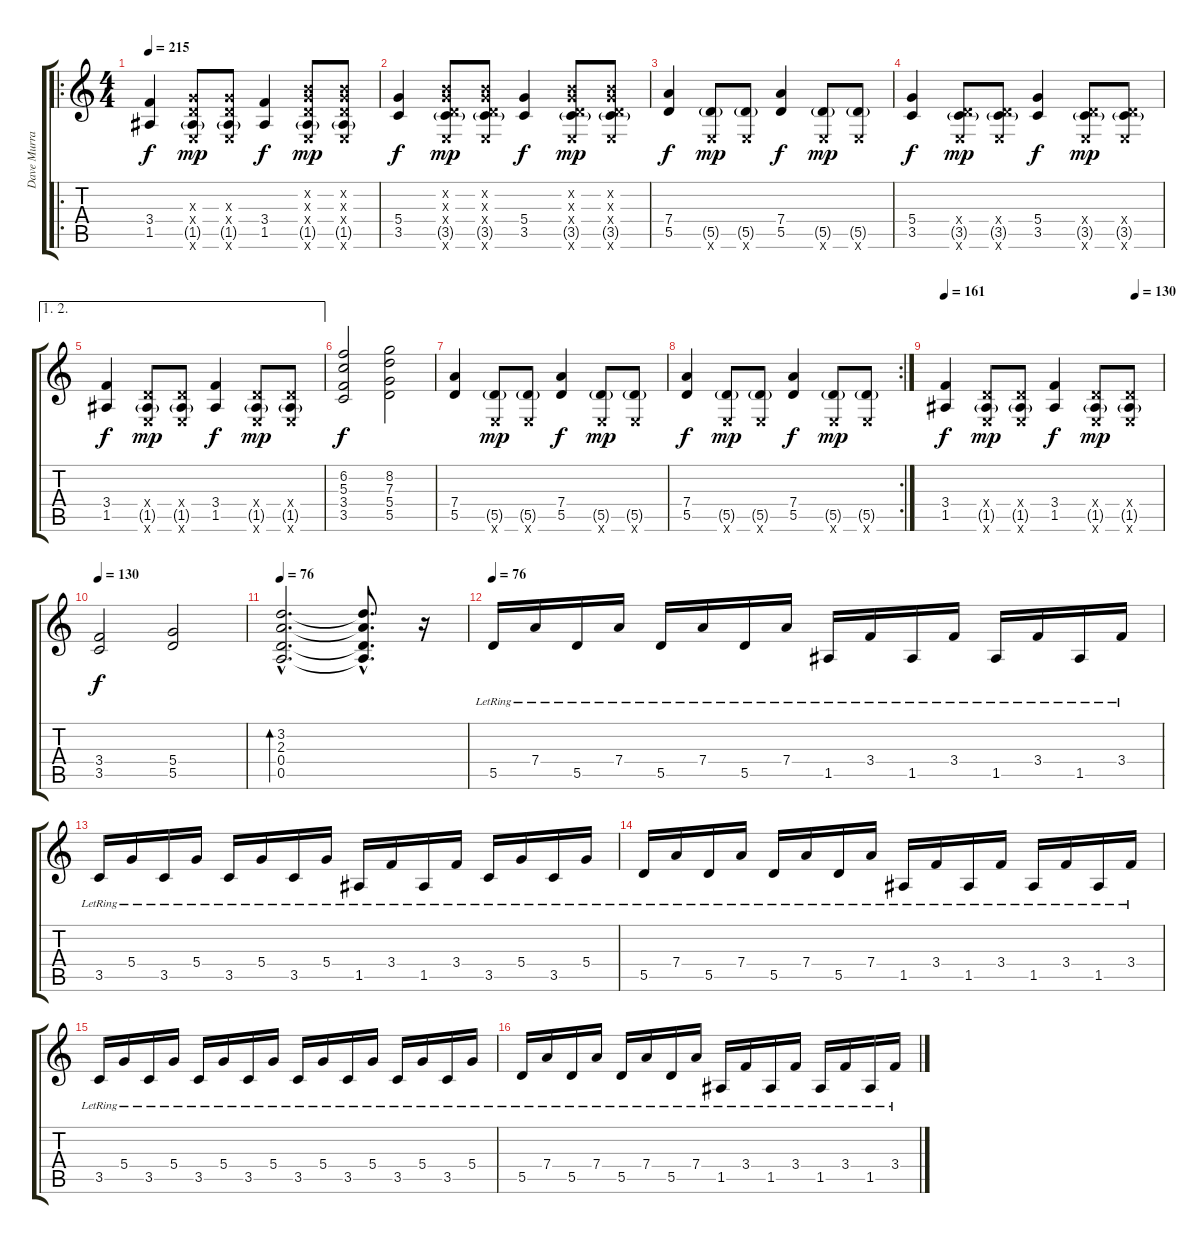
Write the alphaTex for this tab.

\track ("Dave Murray" "Dave Murra") {instrument overdrivenguitar}
\staff {score tabs}
\tuning (E4 B3 G3 D3 A2 E2) {hide}
\ro
\ts (4 4)
\tempo 215
\clef g2
\ks c
(3.4 1.5).4{dy f} (0.3{x} 0.4{x} 1.5{g} 0.6{x}).8{dy mp} (0.3{x} 0.4{x} 1.5{g} 0.6{x}).8 (3.4 1.5).4{dy f} (0.2{x} 0.3{x} 0.4{x} 1.5{g} 0.6{x}).8{dy mp} (0.2{x} 0.3{x} 0.4{x} 1.5{g} 0.6{x}).8 |
(5.4 3.5).4{dy f} (0.2{x} 0.3{x} 0.4{x} 3.5{g} 0.6{x}).8{dy mp} (0.2{x} 0.3{x} 0.4{x} 3.5{g} 0.6{x}).8 (5.4 3.5).4{dy f} (0.2{x} 0.3{x} 0.4{x} 3.5{g} 0.6{x}).8{dy mp} (0.2{x} 0.3{x} 0.4{x} 3.5{g} 0.6{x}).8 |
(7.4 5.5).4{dy f} (5.5{g} 0.6{x}).8{dy mp} (5.5{g} 0.6{x}).8 (7.4 5.5).4{dy f} (5.5{g} 0.6{x}).8{dy mp} (5.5{g} 0.6{x}).8 |
(5.4 3.5).4{dy f} (0.4{x} 3.5{g} 0.6{x}).8{dy mp} (0.4{x} 3.5{g} 0.6{x}).8 (5.4 3.5).4{dy f} (0.4{x} 3.5{g} 0.6{x}).8{dy mp} (0.4{x} 3.5{g} 0.6{x}).8 |
\ae (1 2)
(3.4 1.5).4{dy f} (0.4{x} 1.5{g} 0.6{x}).8{dy mp} (0.4{x} 1.5{g} 0.6{x}).8 (3.4 1.5).4{dy f} (0.4{x} 1.5{g} 0.6{x}).8{dy mp} (0.4{x} 1.5{g} 0.6{x}).8 |
(6.2 5.3 3.4 3.5).2{dy f} (8.2 7.3 5.4 5.5).2 |
(7.4 5.5).4 (5.5{g} 0.6{x}).8{dy mp} (5.5{g} 0.6{x}).8 (7.4 5.5).4{dy f} (5.5{g} 0.6{x}).8{dy mp} (5.5{g} 0.6{x}).8 |
\rc 2
(7.4 5.5).4{dy f} (5.5{g} 0.6{x}).8{dy mp} (5.5{g} 0.6{x}).8 (7.4 5.5).4{dy f} (5.5{g} 0.6{x}).8{dy mp} (5.5{g} 0.6{x}).8 |
\tempo 161
\tempo (130 0.875)
(3.4 1.5).4{dy f} (0.4{x} 1.5{g} 0.6{x}).8{dy mp} (0.4{x} 1.5{g} 0.6{x}).8 (3.4 1.5).4{dy f} (0.4{x} 1.5{g} 0.6{x}).8{dy mp} (0.4{x} 1.5{g} 0.6{x}).8 |
\tempo 130
(3.4 3.5).2{dy f} (5.4 5.5).2 |
\tempo 76
(3.2{hac} 2.3{hac} 0.4{hac} 0.5{hac}).2{d bd 480} (3.2{hac t} 2.3{hac t} 0.4{hac t} 0.5{hac t}).8{d} r.16 |
\tempo 76
5.5{lr}.16{instrument electricguitarjazz} 7.4{lr}.16 5.5{lr}.16 7.4{lr}.16 5.5{lr}.16 7.4{lr}.16 5.5{lr}.16 7.4{lr}.16 1.5{lr}.16 3.4{lr}.16 1.5{lr}.16 3.4{lr}.16 1.5{lr}.16 3.4{lr}.16 1.5{lr}.16 3.4{lr}.16 |
3.5{lr}.16 5.4{lr}.16 3.5{lr}.16 5.4{lr}.16 3.5{lr}.16 5.4{lr}.16 3.5{lr}.16 5.4{lr}.16 1.5{lr}.16 3.4{lr}.16 1.5{lr}.16 3.4{lr}.16 3.5{lr}.16 5.4{lr}.16 3.5{lr}.16 5.4{lr}.16 |
5.5{lr}.16 7.4{lr}.16 5.5{lr}.16 7.4{lr}.16 5.5{lr}.16 7.4{lr}.16 5.5{lr}.16 7.4{lr}.16 1.5{lr}.16 3.4{lr}.16 1.5{lr}.16 3.4{lr}.16 1.5{lr}.16 3.4{lr}.16 1.5{lr}.16 3.4{lr}.16 |
3.5{lr}.16 5.4{lr}.16 3.5{lr}.16 5.4{lr}.16 3.5{lr}.16 5.4{lr}.16 3.5{lr}.16 5.4{lr}.16 3.5{lr}.16 5.4{lr}.16 3.5{lr}.16 5.4{lr}.16 3.5{lr}.16 5.4{lr}.16 3.5{lr}.16 5.4{lr}.16 |
5.5{lr}.16{instrument electricguitarjazz} 7.4{lr}.16 5.5{lr}.16 7.4{lr}.16 5.5{lr}.16 7.4{lr}.16 5.5{lr}.16 7.4{lr}.16 1.5{lr}.16 3.4{lr}.16 1.5{lr}.16 3.4{lr}.16 1.5{lr}.16 3.4{lr}.16 1.5{lr}.16 3.4{lr}.16
